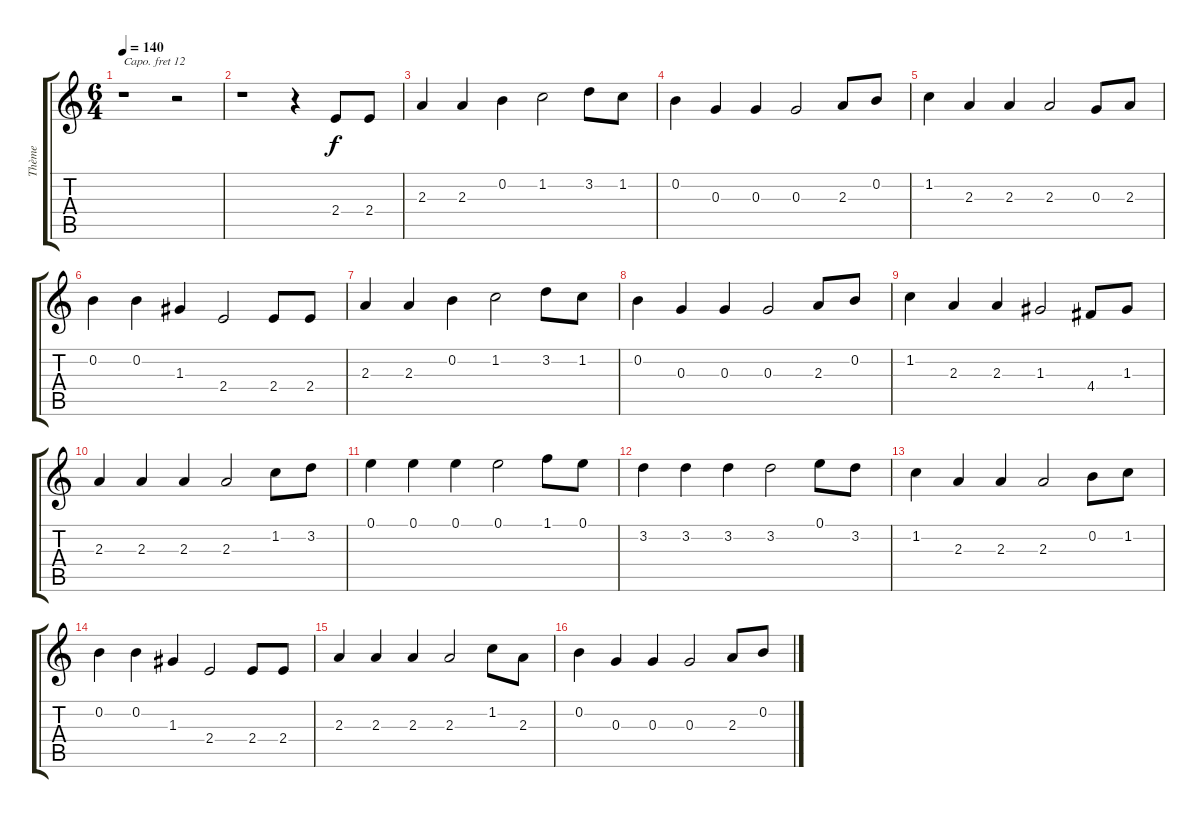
\track ("Thème" "Thème") {instrument trumpet}
\staff {score tabs}
\capo 12
\tuning (E4 B3 G3 D3 A2 E2) {hide}
\ts (6 4)
\tempo 140
\clef g2
\ks c
r.1{dy f instrument trumpet} r.2 |
r.1 r.4 2.4.8 2.4.8 |
2.3.4 2.3.4 0.2.4 1.2.2 3.2.8 1.2.8 |
0.2.4 0.3.4 0.3.4 0.3.2 2.3.8 0.2.8 |
1.2.4 2.3.4 2.3.4 2.3.2 0.3.8 2.3.8 |
0.2.4 0.2.4 1.3.4 2.4.2 2.4.8 2.4.8 |
2.3.4 2.3.4 0.2.4 1.2.2 3.2.8 1.2.8 |
0.2.4 0.3.4 0.3.4 0.3.2 2.3.8 0.2.8 |
1.2.4 2.3.4 2.3.4 1.3.2 4.4.8 1.3.8 |
2.3.4 2.3.4 2.3.4 2.3.2 1.2.8 3.2.8 |
0.1.4 0.1.4 0.1.4 0.1.2 1.1.8 0.1.8 |
3.2.4 3.2.4 3.2.4 3.2.2 0.1.8 3.2.8 |
1.2.4 2.3.4 2.3.4 2.3.2 0.2.8 1.2.8 |
0.2.4 0.2.4 1.3.4 2.4.2 2.4.8 2.4.8 |
2.3.4 2.3.4 2.3.4 2.3.2 1.2.8 2.3.8 |
0.2.4 0.3.4 0.3.4 0.3.2 2.3.8 0.2.8
